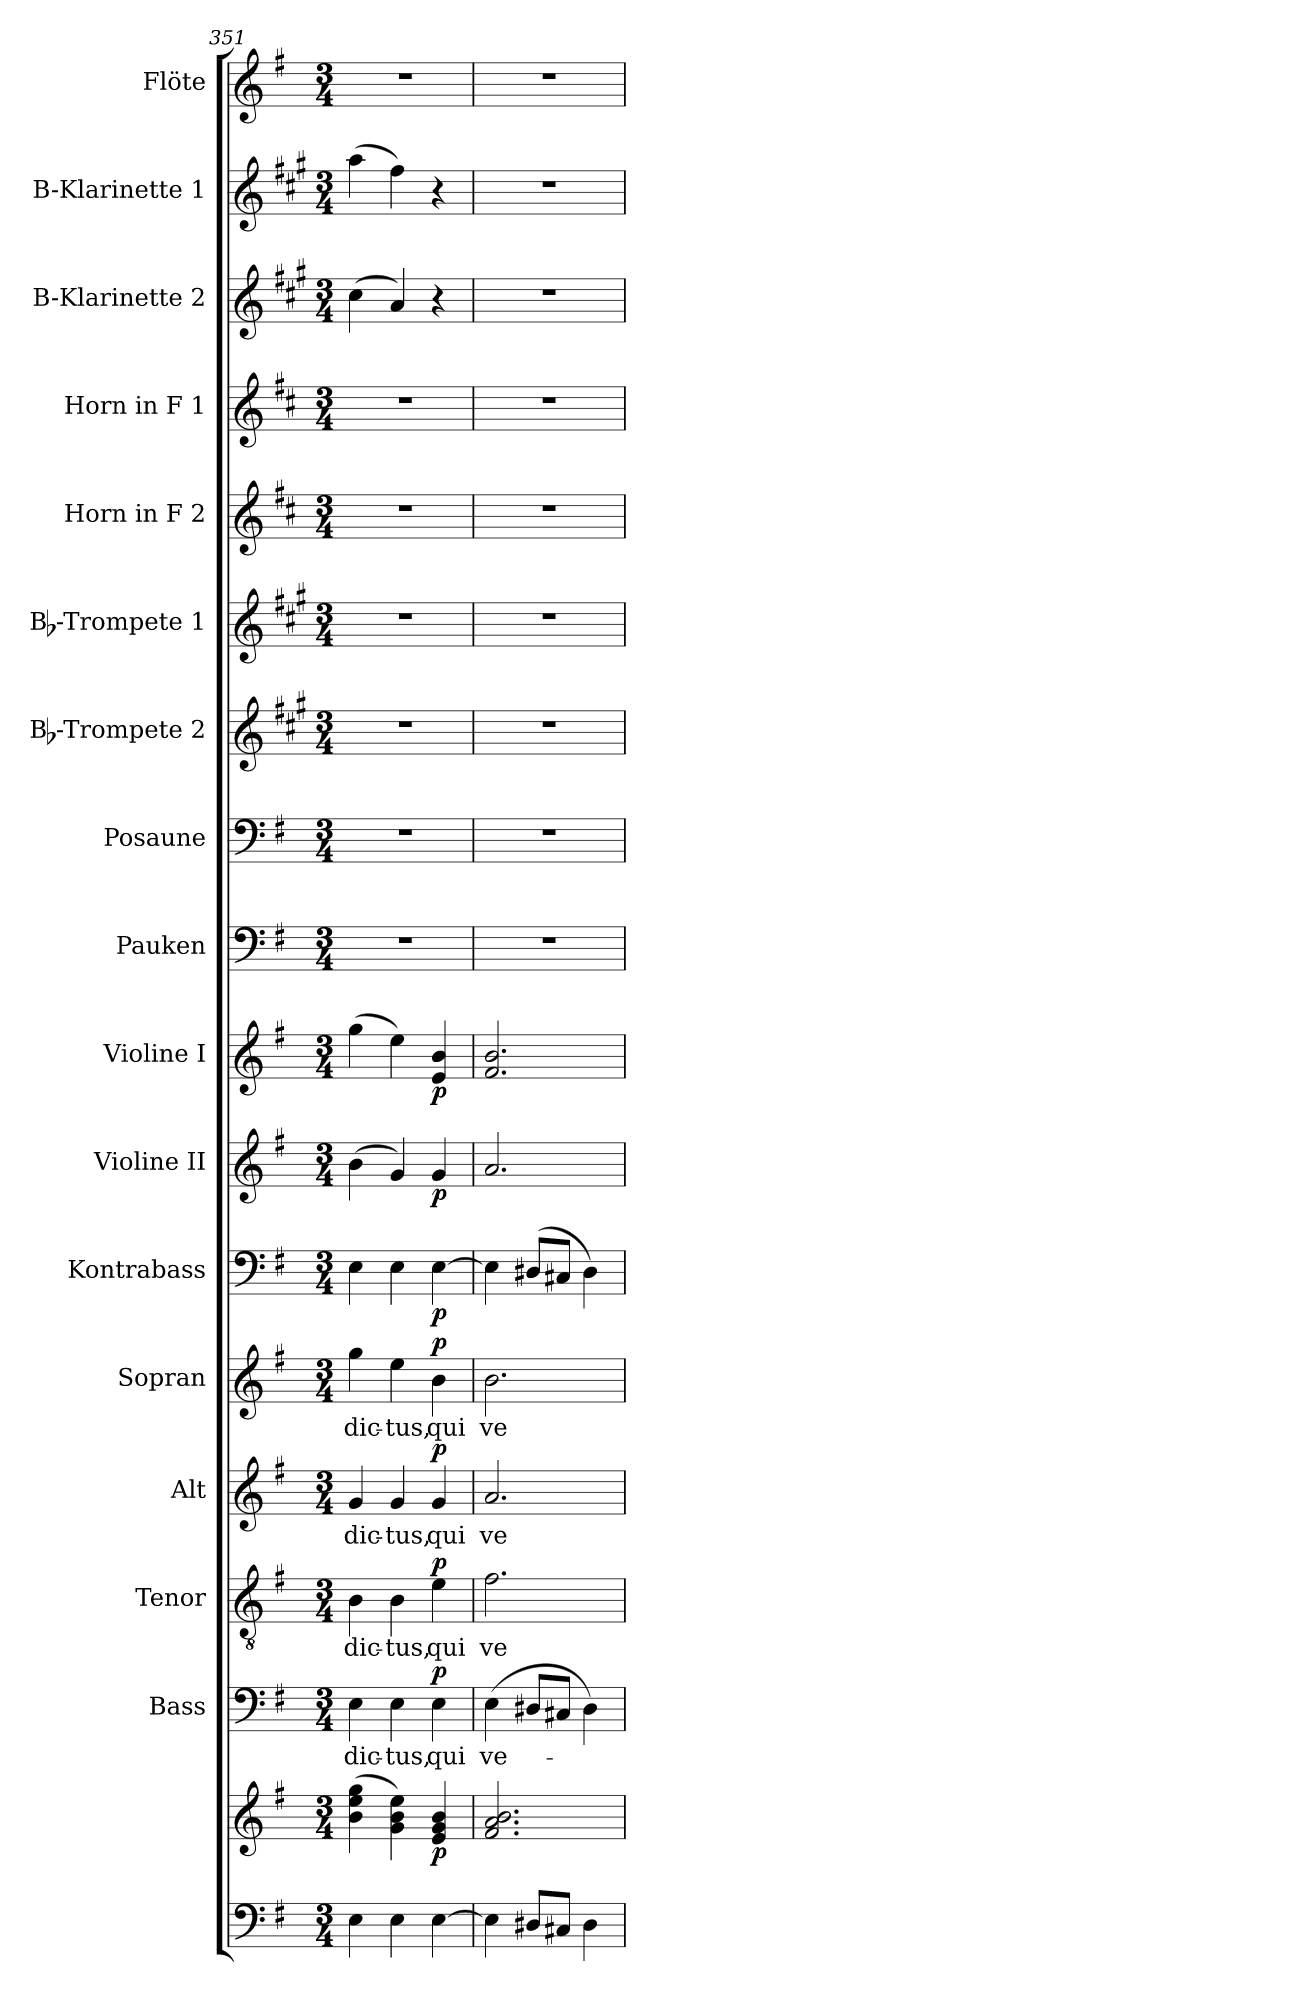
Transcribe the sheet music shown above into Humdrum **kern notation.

**kern	**kern	**dynam	**kern	**text	**dynam	**kern	**text	**dynam	**kern	**text	**dynam	**kern	**text	**dynam	**kern	**dynam	**kern	**dynam	**kern	**dynam	**kern	**kern	**kern	**kern	**kern	**kern	**kern	**kern	**kern
*part17	*part17	*part17	*part16	*part16	*part16	*part15	*part15	*part15	*part14	*part14	*part14	*part13	*part13	*part13	*part12	*part12	*part11	*part11	*part10	*part10	*part9	*part8	*part7	*part6	*part5	*part4	*part3	*part2	*part1
*staff18	*staff17	*staff17/18	*staff16	*staff16	*staff16	*staff15	*staff15	*staff15	*staff14	*staff14	*staff14	*staff13	*staff13	*staff13	*staff12	*staff12	*staff11	*staff11	*staff10	*staff10	*staff9	*staff8	*staff7	*staff6	*staff5	*staff4	*staff3	*staff2	*staff1
*	*	*	*I"Bass	*	*	*I"Tenor	*	*	*I"Alt	*	*	*I"Sopran	*	*	*I"Kontrabass	*	*I"Violine II	*	*I"Violine I	*	*I"Pauken	*I"Posaune	*I"Bb-Trompete 2	*I"Bb-Trompete 1	*I"Horn in F 2	*I"Horn in F 1	*I"B-Klarinette 2	*I"B-Klarinette 1	*I"Flöte
*	*	*	*I'B.	*	*	*I'T.	*	*	*I'A.	*	*	*I'S.	*	*	*I'Kb.	*	*I'Vl. II	*	*I'Vl. I	*	*I'Pk.	*I'Pos.	*I'Bb Trp. 2	*I'Bb Trp. 1	*I'Hrn. 2	*I'Hrn. 1	*I'B Kl. 2	*I'B Kl. 1	*I'Fl.
*clefF4	*clefG2	*	*clefF4	*	*	*clefGv2	*	*	*clefG2	*	*	*clefG2	*	*	*clefF4	*	*clefG2	*	*clefG2	*	*clefF4	*clefF4	*clefG2	*clefG2	*clefG2	*clefG2	*clefG2	*clefG2	*clefG2
*	*	*	*	*	*	*	*	*	*	*	*	*	*	*	*ITrd7c12	*	*	*	*	*	*	*	*ITrd1c2	*ITrd1c2	*ITrd4c7	*ITrd4c7	*ITrd1c2	*ITrd1c2	*
*k[f#]	*k[f#]	*	*k[f#]	*	*	*k[f#]	*	*	*k[f#]	*	*	*k[f#]	*	*	*k[f#]	*	*k[f#]	*	*k[f#]	*	*k[f#]	*k[f#]	*k[f#]	*k[f#]	*k[f#]	*k[f#]	*k[f#]	*k[f#]	*k[f#]
*G:	*G:	*	*G:	*	*	*G:	*	*	*G:	*	*	*G:	*	*	*G:	*	*G:	*	*G:	*	*G:	*G:	*G:	*G:	*G:	*G:	*G:	*G:	*G:
*M3/4	*M3/4	*	*M3/4	*	*	*M3/4	*	*	*M3/4	*	*	*M3/4	*	*	*M3/4	*	*M3/4	*	*M3/4	*	*M3/4	*M3/4	*M3/4	*M3/4	*M3/4	*M3/4	*M3/4	*M3/4	*M3/4
=351	=351	=351	=351	=351	=351	=351	=351	=351	=351	=351	=351	=351	=351	=351	=351	=351	=351	=351	=351	=351	=351	=351	=351	=351	=351	=351	=351	=351	=351
!	!	!	!	!LO:LY:b	!	!	!LO:LY:b	!	!	!LO:LY:b	!	!	!LO:LY:b	!	!	!	!	!	!	!	!	!	!	!	!	!	!	!	!
4E\	(>4b\ 4ee\ 4gg\	.	4E\	-dic-	.	4B\	-dic-	.	4g/	-dic-	.	4gg\	-dic-	.	4EE\	.	(>4b\	.	(>4gg\	.	2.r	2.r	2.r	2.r	2.r	2.r	(>4b\	(>4gg\	2.r
!	!	!	!	!LO:LY:b	!	!	!LO:LY:b	!	!	!LO:LY:b	!	!	!LO:LY:b	!	!	!	!	!	!	!	!	!	!	!	!	!	!	!	!
4E\	4g\ 4b\ 4ee\)	.	4E\	-tus,	.	4B\	-tus,	.	4g/	-tus,	.	4ee\	-tus,	.	4EE\	.	4g/)	.	4ee\)	.	.	.	.	.	.	.	4g/)	4ee\)	.
!	!	!LO:DY:b	!	!LO:LY:b	!LO:DY:a	!	!LO:LY:b	!LO:DY:a	!	!LO:LY:b	!LO:DY:a	!	!LO:LY:b	!LO:DY:a	!	!LO:DY:b	!	!LO:DY:b	!	!LO:DY:b	!	!	!	!	!	!	!	!	!
[4E\	4e/ 4g/ 4b/	p	4E\	qui	p	4e\	qui	p	4g/	qui	p	4b\	qui	p	[4EE\	p	4g/	p	4e/ 4b/	p	.	.	.	.	.	.	4r	4r	.
=352	=352	=352	=352	=352	=352	=352	=352	=352	=352	=352	=352	=352	=352	=352	=352	=352	=352	=352	=352	=352	=352	=352	=352	=352	=352	=352	=352	=352	=352
!	!	!	!	!LO:LY:b	!	!	!LO:LY:b	!	!	!LO:LY:b	!	!	!LO:LY:b	!	!	!	!	!	!	!	!	!	!	!	!	!	!	!	!
4E\]	2.f#/ 2.a/ 2.b/	.	(>4E\	ve-	.	2.f#\	ve-	.	2.a/	ve-	.	2.b\	ve-	.	4EE\]	.	2.a/	.	2.f#/ 2.b/	.	2.r	2.r	2.r	2.r	2.r	2.r	2.r	2.r	2.r
8D#X/L	.	.	8D#X/L	.	.	.	.	.	.	.	.	.	.	.	(>8DD#X/L	.	.	.	.	.	.	.	.	.	.	.	.	.	.
8C#X/J	.	.	8C#X/J	.	.	.	.	.	.	.	.	.	.	.	8CC#X/J	.	.	.	.	.	.	.	.	.	.	.	.	.	.
4D#\	.	.	4D#\)	.	.	.	.	.	.	.	.	.	.	.	4DD#\)	.	.	.	.	.	.	.	.	.	.	.	.	.	.
=	=	=	=	=	=	=	=	=	=	=	=	=	=	=	=	=	=	=	=	=	=	=	=	=	=	=	=	=	=
*-	*-	*-	*-	*-	*-	*-	*-	*-	*-	*-	*-	*-	*-	*-	*-	*-	*-	*-	*-	*-	*-	*-	*-	*-	*-	*-	*-	*-	*-
